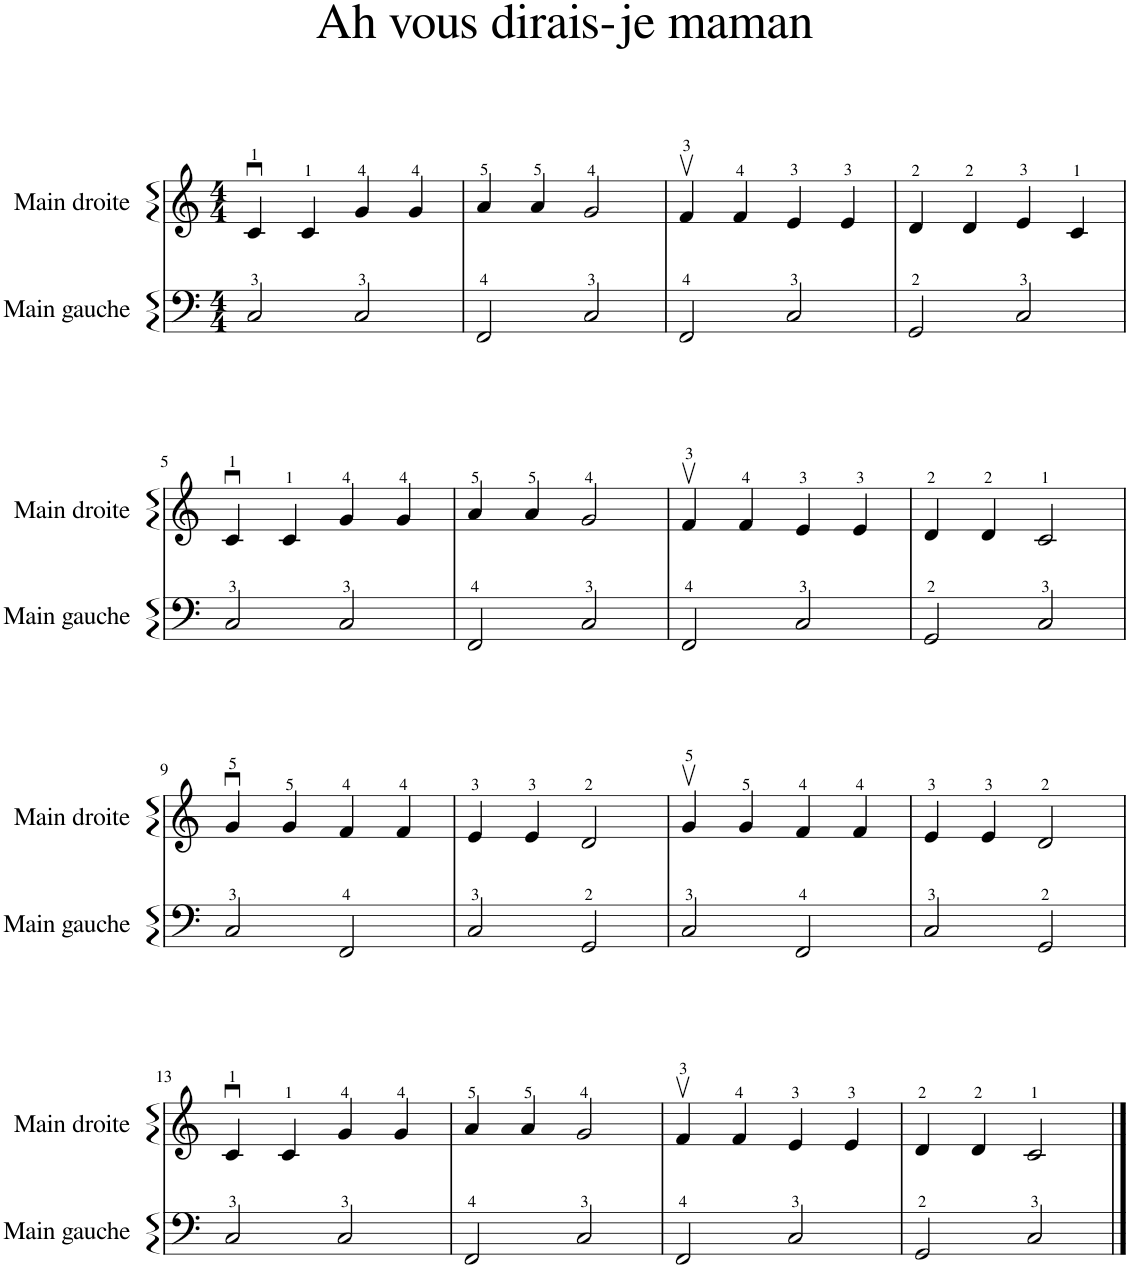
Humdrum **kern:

**kern	**kern
*part2	*part1
*staff2	*staff1
*I"Main gauche	*I"Main droite
*I'Main gauche	*I'Main droite
*clefF4	*clefG2
*k[]	*k[]
*M4/4	*M4/4
=1	=1
2C/	4cu/
.	4c/
2C/	4g/
.	4g/
=2	=2
2FF/	4a/
.	4a/
2C/	2g/
=3	=3
2FF/	4fv/
.	4f/
2C/	4e/
.	4e/
=4	=4
2GG/	4d/
.	4d/
2C/	4e/
.	4c/
!!LO:LB:g=z
=5	=5
2C/	4cu/
.	4c/
2C/	4g/
.	4g/
=6	=6
2FF/	4a/
.	4a/
2C/	2g/
=7	=7
2FF/	4fv/
.	4f/
2C/	4e/
.	4e/
=8	=8
2GG/	4d/
.	4d/
2C/	2c/
!!LO:LB:g=z
=9	=9
2C/	4gu/
.	4g/
2FF/	4f/
.	4f/
=10	=10
2C/	4e/
.	4e/
2GG/	2d/
=11	=11
2C/	4gv/
.	4g/
2FF/	4f/
.	4f/
=12	=12
2C/	4e/
.	4e/
2GG/	2d/
!!LO:LB:g=z
=13	=13
2C/	4cu/
.	4c/
2C/	4g/
.	4g/
=14	=14
2FF/	4a/
.	4a/
2C/	2g/
=15	=15
2FF/	4fv/
.	4f/
2C/	4e/
.	4e/
=16	=16
2GG/	4d/
.	4d/
2C/	2c/
==	==
*-	*-
